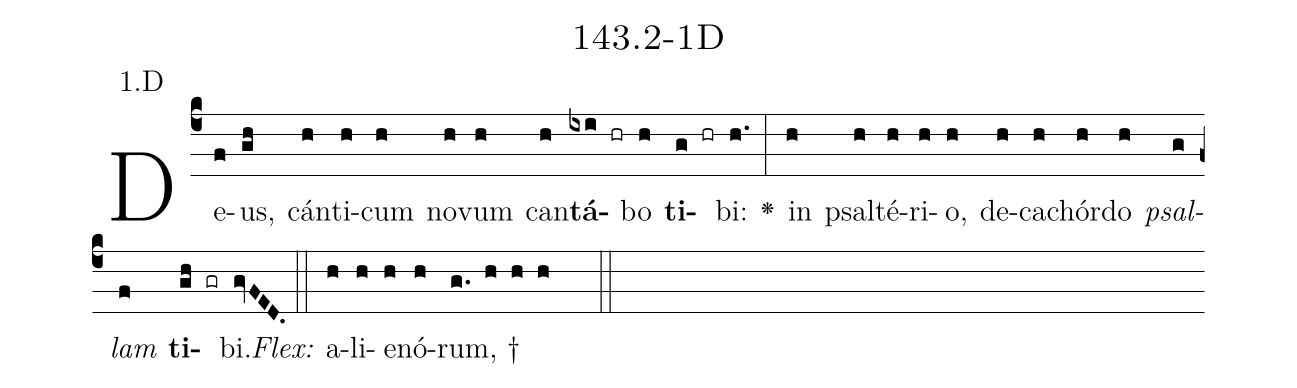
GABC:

name: 143.2-1D;
annotation: 1.D;
%%
(c4)De(f)us,(gh) cán(h)ti(h)cum(h) no(h)vum(h) can(h)<b>tá</b>(ixi hr)bo(h) <b>ti</b>(g hr)bi:(h.) <v>\greheightstar</v>(:) in(h) psal(h)té(h)ri(h)o,(h) de(h)ca(h)chór(h)do(h) <i>psal</i>(g)<i>lam</i>(f) <b>ti</b>(gh gr)bi.(gvFED.) (::)
<i>Flex:</i>()  a(h)li(h)e(h)nó(h)rum, †(g. h h h  ::)

%E(h) u(h) o(g) u(f) a(gh) e.(gvFED.) (::)
